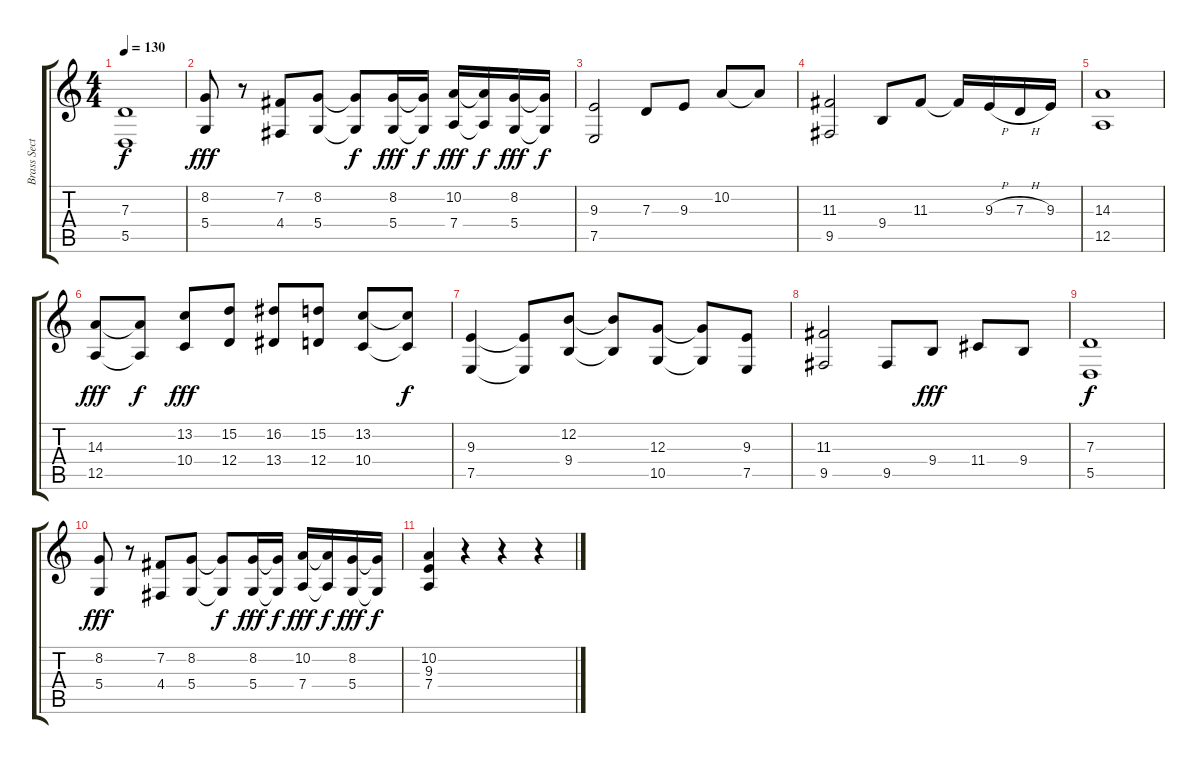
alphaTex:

\track ("Brass Section" "Brass Sect") {instrument brasssection}
\staff {score tabs}
\tuning (E4 B3 G3 D3 A2 D2) {hide}
\ts (4 4)
\tempo 130
\clef g2
\ks c
(7.3 5.5).1{dy f} |
(8.2 5.4).8{dy fff} r.8 (7.2 4.4).8 (8.2 5.4).8 (8.2{t} 5.4{t}).8{dy f} (8.2 5.4).16{dy fff} (8.2{t} 5.4{t}).16{dy f} (10.2 7.4).16{dy fff} (10.2{t} 7.4{t}).16{dy f} (8.2 5.4).16{dy fff} (8.2{t} 5.4{t}).16{dy f} |
(9.3 7.5).2 7.3.8 9.3.8 10.2.8 10.2{t}.8 |
(11.3 9.5).2 9.4.8 11.3.8 11.3{t}.16 9.3{h}.16 7.3{h}.16 9.3.16 |
(14.3 12.5).1 |
(14.3 12.5).8{dy fff} (14.3{t} 12.5{t}).8{dy f} (13.2 10.4).8{dy fff} (15.2 12.4).8 (16.2 13.4).8 (15.2 12.4).8 (13.2 10.4).8 (13.2{t} 10.4{t}).8{dy f} |
(9.3 7.5).4 (9.3{t} 7.5{t}).8 (12.2 9.4).8 (12.2{t} 9.4{t}).8 (12.3 10.5).8 (12.3{t} 10.5{t}).8 (9.3 7.5).8 |
(11.3 9.5).2 9.5.8 9.4.8{dy fff} 11.4.8 9.4.8 |
(7.3 5.5).1{dy f} |
(8.2 5.4).8{dy fff} r.8 (7.2 4.4).8 (8.2 5.4).8 (8.2{t} 5.4{t}).8{dy f} (8.2 5.4).16{dy fff} (8.2{t} 5.4{t}).16{dy f} (10.2 7.4).16{dy fff} (10.2{t} 7.4{t}).16{dy f} (8.2 5.4).16{dy fff} (8.2{t} 5.4{t}).16{dy f} |
(10.2 9.3 7.4).4 r.4 r.4 r.4
